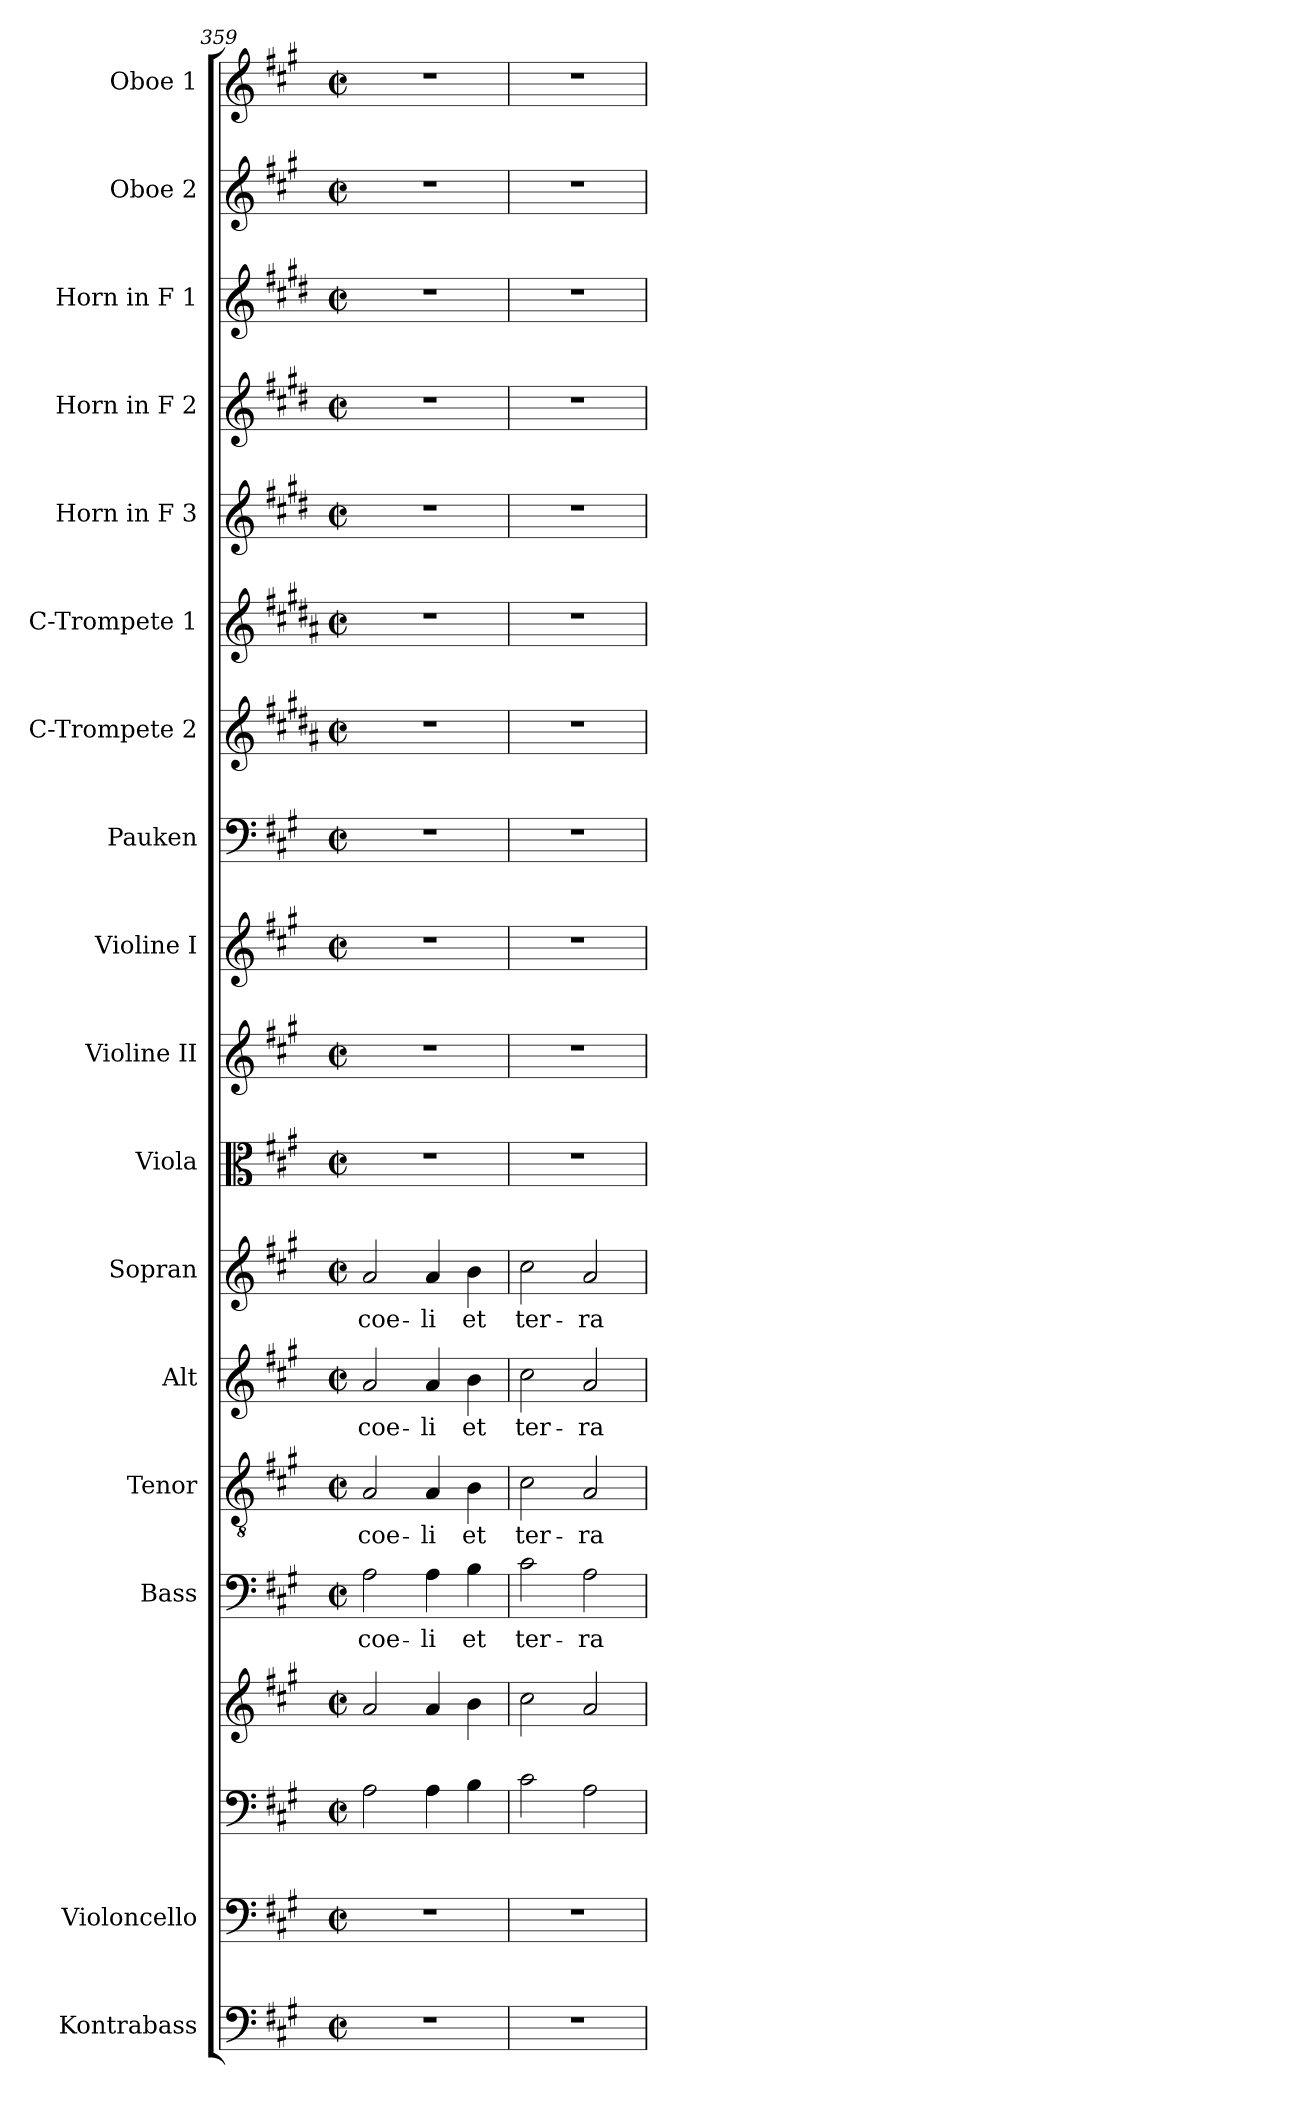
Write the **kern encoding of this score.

**kern	**kern	**kern	**kern	**kern	**text	**kern	**text	**kern	**text	**kern	**text	**kern	**kern	**kern	**kern	**kern	**kern	**kern	**kern	**kern	**kern	**kern
*part18	*part17	*part16	*part16	*part15	*part15	*part14	*part14	*part13	*part13	*part12	*part12	*part11	*part10	*part9	*part8	*part7	*part6	*part5	*part4	*part3	*part2	*part1
*staff19	*staff18	*staff17	*staff16	*staff15	*staff15	*staff14	*staff14	*staff13	*staff13	*staff12	*staff12	*staff11	*staff10	*staff9	*staff8	*staff7	*staff6	*staff5	*staff4	*staff3	*staff2	*staff1
*I"Kontrabass	*I"Violoncello	*	*	*I"Bass	*	*I"Tenor	*	*I"Alt	*	*I"Sopran	*	*I"Viola	*I"Violine II	*I"Violine I	*I"Pauken	*I"C-Trompete 2	*I"C-Trompete 1	*I"Horn in F 3	*I"Horn in F 2	*I"Horn in F 1	*I"Oboe 2	*I"Oboe 1
*I'Kb.	*I'Vc.	*	*	*I'B.	*	*I'T.	*	*I'A.	*	*I'S.	*	*I'Vla.	*I'Vl. II	*I'Vl. I	*I'Pk.	*I'C Trp. 2	*I'C Trp. 1	*	*	*	*I'Ob. 2	*I'Ob. 1
*clefF4	*clefF4	*clefF4	*clefG2	*clefF4	*	*clefGv2	*	*clefG2	*	*clefG2	*	*clefC3	*clefG2	*clefG2	*clefF4	*clefG2	*clefG2	*clefG2	*clefG2	*clefG2	*clefG2	*clefG2
*ITrd7c12	*	*	*	*	*	*	*	*	*	*	*	*	*	*	*	*ITrd1c2	*ITrd1c2	*ITrd4c7	*ITrd4c7	*ITrd4c7	*	*
*k[f#c#g#]	*k[f#c#g#]	*k[f#c#g#]	*k[f#c#g#]	*k[f#c#g#]	*	*k[f#c#g#]	*	*k[f#c#g#]	*	*k[f#c#g#]	*	*k[f#c#g#]	*k[f#c#g#]	*k[f#c#g#]	*k[f#c#g#]	*k[f#c#g#]	*k[f#c#g#]	*k[f#c#g#]	*k[f#c#g#]	*k[f#c#g#]	*k[f#c#g#]	*k[f#c#g#]
*A:	*A:	*A:	*A:	*A:	*	*A:	*	*A:	*	*A:	*	*A:	*A:	*A:	*A:	*A:	*A:	*A:	*A:	*A:	*A:	*A:
*M2/2	*M2/2	*M2/2	*M2/2	*M2/2	*	*M2/2	*	*M2/2	*	*M2/2	*	*M2/2	*M2/2	*M2/2	*M2/2	*M2/2	*M2/2	*M2/2	*M2/2	*M2/2	*M2/2	*M2/2
*met(c|)	*met(c|)	*met(c|)	*met(c|)	*met(c|)	*	*met(c|)	*	*met(c|)	*	*met(c|)	*	*met(c|)	*met(c|)	*met(c|)	*met(c|)	*met(c|)	*met(c|)	*met(c|)	*met(c|)	*met(c|)	*met(c|)	*met(c|)
=359	=359	=359	=359	=359	=359	=359	=359	=359	=359	=359	=359	=359	=359	=359	=359	=359	=359	=359	=359	=359	=359	=359
!	!	!	!	!	!LO:LY:b	!	!LO:LY:b	!	!LO:LY:b	!	!LO:LY:b	!	!	!	!	!	!	!	!	!	!	!
1r	1r	2A\	2a/	2A\	coe-	2A/	coe-	2a/	coe-	2a/	coe-	1r	1r	1r	1r	1r	1r	1r	1r	1r	1r	1r
!	!	!	!	!	!LO:LY:b	!	!LO:LY:b	!	!LO:LY:b	!	!LO:LY:b	!	!	!	!	!	!	!	!	!	!	!
.	.	4A\	4a/	4A\	-li	4A/	-li	4a/	-li	4a/	-li	.	.	.	.	.	.	.	.	.	.	.
!	!	!	!	!	!LO:LY:b	!	!LO:LY:b	!	!LO:LY:b	!	!LO:LY:b	!	!	!	!	!	!	!	!	!	!	!
.	.	4B\	4b\	4B\	et	4B\	et	4b\	et	4b\	et	.	.	.	.	.	.	.	.	.	.	.
=360	=360	=360	=360	=360	=360	=360	=360	=360	=360	=360	=360	=360	=360	=360	=360	=360	=360	=360	=360	=360	=360	=360
!	!	!	!	!	!LO:LY:b	!	!LO:LY:b	!	!LO:LY:b	!	!LO:LY:b	!	!	!	!	!	!	!	!	!	!	!
1r	1r	2c#\	2cc#\	2c#\	ter-	2c#\	ter-	2cc#\	ter-	2cc#\	ter-	1r	1r	1r	1r	1r	1r	1r	1r	1r	1r	1r
!	!	!	!	!	!LO:LY:b	!	!LO:LY:b	!	!LO:LY:b	!	!LO:LY:b	!	!	!	!	!	!	!	!	!	!	!
.	.	2A\	2a/	2A\	-ra	2A/	-ra	2a/	-ra	2a/	-ra	.	.	.	.	.	.	.	.	.	.	.
=	=	=	=	=	=	=	=	=	=	=	=	=	=	=	=	=	=	=	=	=	=	=
*-	*-	*-	*-	*-	*-	*-	*-	*-	*-	*-	*-	*-	*-	*-	*-	*-	*-	*-	*-	*-	*-	*-
